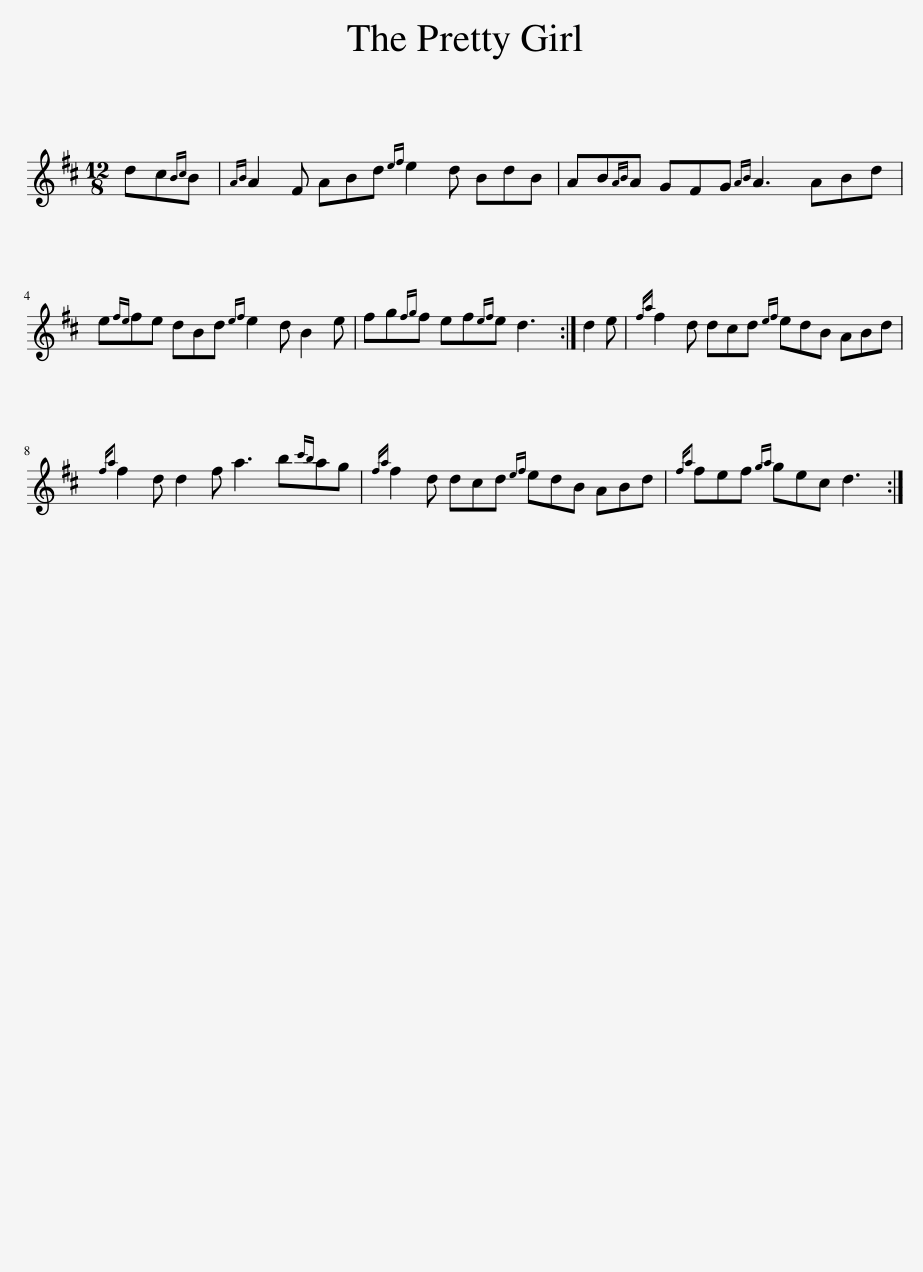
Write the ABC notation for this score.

X:1
L:1/8
M:12/8
I:linebreak $
K:D
V:1 treble
V:1
 dc{Bc}B |{AB} A2 F ABd{ef} e2 d BdB | AB{AB}A GFG{AB} A3 ABd |$ e{fe}fe dBd{ef} e2 d B2 e | fg{fg}f ef{ef}e d3 :| %5
 d2 e |{fa} f2 d dcd{ef} edB ABd |${fa} f2 d d2 f a3 b{c'b}ag |{fa} f2 d dcd{ef} edB ABd |{fa} fef{ga} gec d3 :| %10
